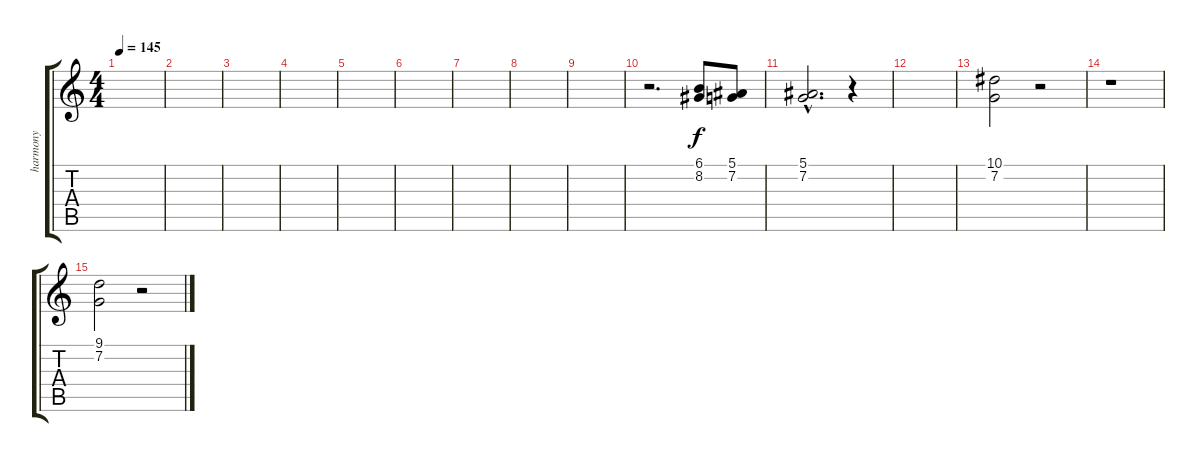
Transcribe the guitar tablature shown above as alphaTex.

\track ("harmony" "harmony") {instrument synthvoice}
\staff {score tabs}
\tuning (F4 C4 Ab3 Eb3 Bb2 F2) {hide}
\ts (4 4)
\tempo 145
\clef g2
\ks c
|
|
|
|
|
|
|
|
|
r.2{d} (6.1 8.2).8 (5.1 7.2).8 |
(5.1{hac} 7.2{hac}).2{d} r.4 |
|
(10.1 7.2).2 r.2 |
r.1 |
(9.1 7.2).2 r.2
